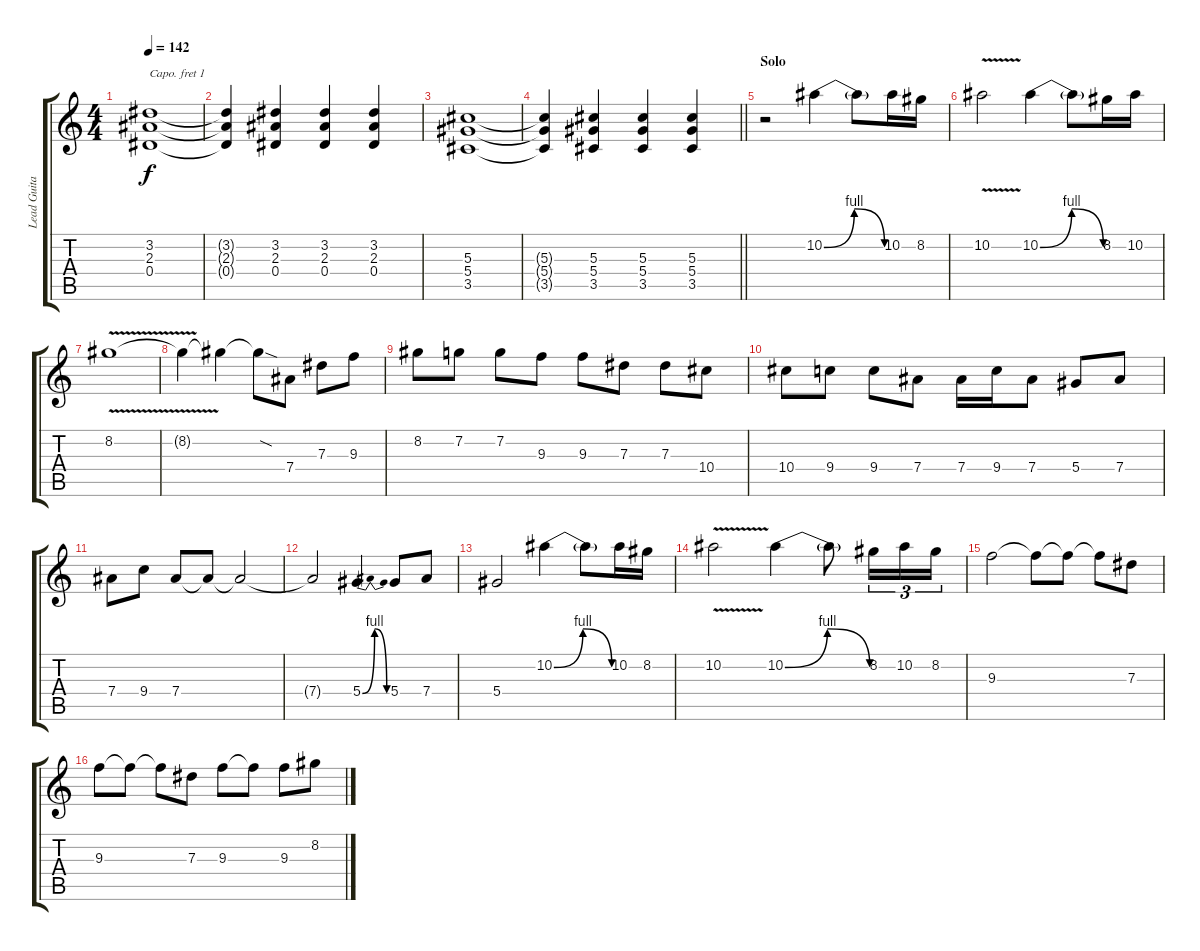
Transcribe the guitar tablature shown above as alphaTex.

\track ("Lead Guitarist" "Lead Guita") {instrument overdrivenguitar}
\staff {score tabs}
\capo 1
\tuning (E4 B3 G3 D3 A2 E2) {hide}
\ts (4 4)
\tempo 142
\clef g2
\ks c
(3.2 2.3 0.4).1{dy f} |
(3.2{t} 2.3{t} 0.4{t}).4 (3.2 2.3 0.4).4 (3.2 2.3 0.4).4 (3.2 2.3 0.4).4 |
(5.3 5.4 3.5).1 |
\barLineRight lightlight
(5.3{t} 5.4{t} 3.5{t}).4 (5.3 5.4 3.5).4 (5.3 5.4 3.5).4 (5.3 5.4 3.5).4 |
\section ("" "Solo")
r.2 10.2{be (bendrelease 0 0 15 4 46 4 60 0)}.4 10.2{t}.8 10.2.16 8.2.16 |
10.2{v}.2 10.2{be (bendrelease 0 0 15 4 46 4 60 0)}.4 10.2{t}.8 8.2.16 10.2.16 |
8.2{v}.1 |
8.2{t}.4 8.2{t}.4 8.2{sod t}.8 7.4.8 7.3.8 9.3.8 |
8.2.8 7.2.8 7.2.8 9.3.8 9.3.8 7.3.8 7.3.8 10.4.8 |
10.4.8 9.4.8 9.4.8 7.4.8 7.4.16 9.4.16 7.4.8 5.4.8 7.4.8 |
7.4.8 9.4.8 7.4.8 7.4{t}.8 7.4{t}.2 |
7.4{t}.2 5.4{be (bendrelease 0 0 15 4 45 4 60 0)}.4 5.4.8 7.4.8 |
5.4.2 10.2{be (bendrelease 0 0 15 4 46 4 60 0)}.4 10.2{t}.8 10.2.16 8.2.16 |
10.2{v}.2 10.2{be (bendrelease 0 0 15 4 46 4 60 0)}.4 10.2{t}.8 8.2.16{tu (3 2)} 10.2.16{tu (3 2)} 8.2.16{tu (3 2)} |
9.3.2 9.3{t}.8 9.3{t}.8 9.3{t}.8 7.3.8 |
9.3.8 9.3{t}.8 9.3{t}.8 7.3.8 9.3.8 9.3{t}.8 9.3.8 8.2.8
